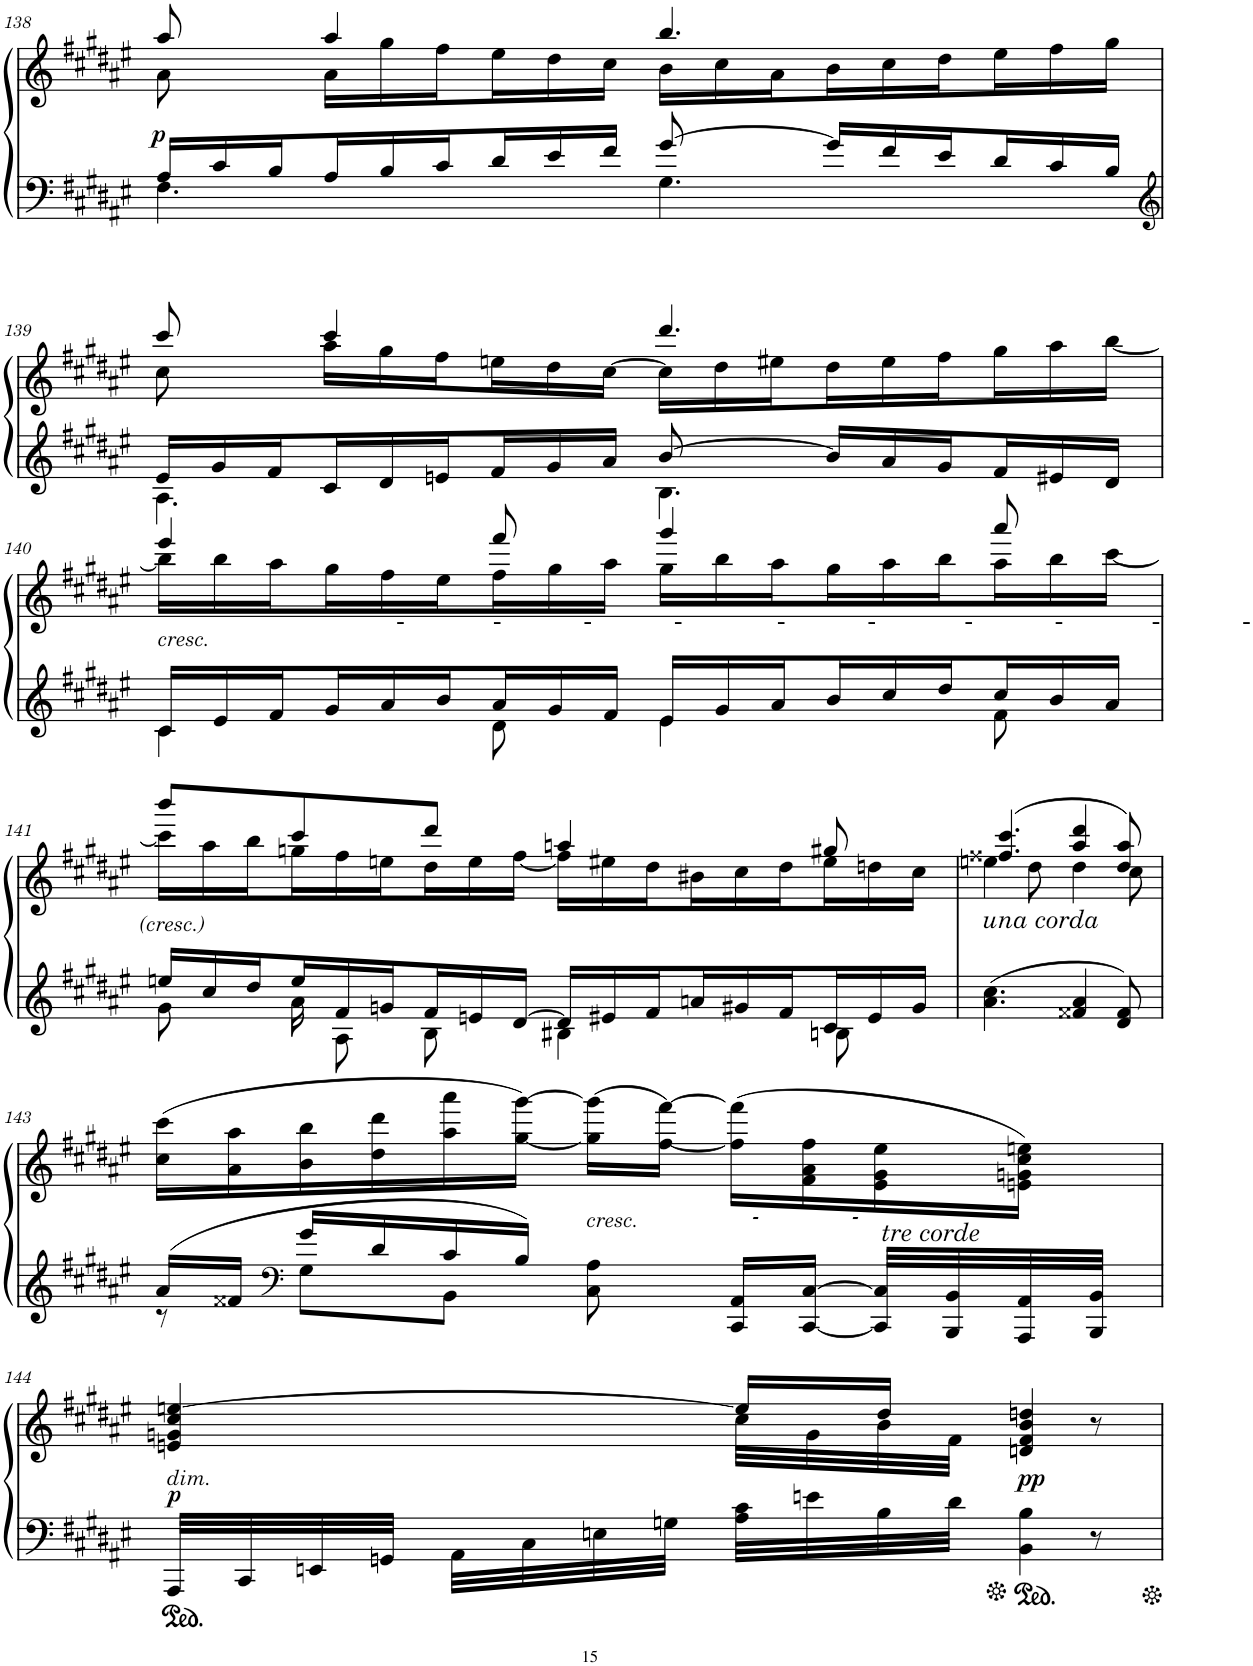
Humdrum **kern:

**kern	**kern	**dynam
*part1	*part1	*part1
*staff2	*staff1	*staff1/2
*I"Piano	*	*
*I'Pno.	*	*
!!LO:PB:g=z
*clefF4	*clefG2	*
*k[f#c#g#d#a#e#]	*k[f#c#g#d#a#e#]	*
*M6/8	*M6/8	*
*Xtuplet	*	*
=138	=138	=138
*^	*^	*
!	!	!	!	!LO:DY:b
24A#/LL	4.F#\	8aa#/	8a#\	p
24c#/	.	.	.	.
24B/	.	.	.	.
*	*	*	*Xtuplet	*
24A#/	.	4aa#/	24a#\LL	.
24B/	.	.	24gg#\	.
24c#/	.	.	24ff#\	.
24d#/	.	.	24ee#\	.
24e#/	.	.	24dd#\	.
24f#/JJ	.	.	24cc#\JJ	.
[8g#/	4.G#\	4.bb/	24b\LL	.
.	.	.	24cc#\	.
.	.	.	24a#\	.
24g#/LL]	.	.	24b\	.
24f#/	.	.	24cc#\	.
24e#/	.	.	24dd#\	.
24d#/	.	.	24ee#\	.
24c#/	.	.	24ff#\	.
24B/JJ	.	.	24gg#\JJ	.
!!LO:LB:g=z	!!
=139	=139	=139	=139	=139
*clefG2	*	*	*	*
*tuplet	*	*	*	*
*Xbrackettup	*	*	*	*
24e#/LL	4.A#\	8ccc#/	8cc#\	.
24g#/	.	.	.	.
24f#/	.	.	.	.
*Xtuplet	*	*	*	*
24c#/	.	4ccc#/	24aa#\LL	.
24d#/	.	.	24gg#\	.
24en/	.	.	24ff#\	.
24f#/	.	.	24een\	.
24g#/	.	.	24dd#\	.
24a#/JJ	.	.	[>24cc#\JJ	.
[8b/	4.B\	4.ddd#/	24cc#\LL]	.
.	.	.	24dd#\	.
.	.	.	24ee#X\	.
24b/LL]	.	.	24dd#\	.
24a#/	.	.	24ee#\	.
24g#/	.	.	24ff#\	.
24f#/	.	.	24gg#\	.
24e#X/	.	.	24aa#\	.
24d#/JJ	.	.	[24bb\JJ	.
!!LO:LB:g=z	!!
=140	=140	=140	=140	=140
!	!	!LO:TX:b:i:t=cresc.	!	!
24c#/LL	4c#\	4eee#/	24bb\LL]	.
24e#/	.	.	24bb\	.
24f#/	.	.	24aa#\	.
!	!	!	!LO:TX:b:i:t=-              -             -             -               -             -              -             -              -             -	!
24g#/	.	.	24gg#\	.
24a#/	.	.	24ff#\	.
24b/	.	.	24ee#\	.
24a#/	8d#\	8fff#/	24ff#\	.
24g#/	.	.	24gg#\	.
24f#/JJ	.	.	24aa#\JJ	.
24e#/LL	4e#\	4ggg#/	24gg#\LL	.
24g#/	.	.	24bb\	.
24a#/	.	.	24aa#\	.
24b/	.	.	24gg#\	.
24cc#/	.	.	24aa#\	.
24dd#/	.	.	24bb\	.
24cc#/	8f#\	8aaa#/	24aa#\	.
24b/	.	.	24bb\	.
24a#/JJ	.	.	[24ccc#\JJ	.
!!LO:LB:g=z	!!
=141	=141	=141	=141	=141
24een/LL	8g#\	8bbb/L	24ccc#\LL]	.
24cc#/	.	.	24aa#\	.
24dd#/	.	.	24bb\	.
*	*tuplet	*	*	*
*	*brackettup	*	*	*
24ee/	24a#\	8ccc#/	24ggn\	.
24f#/	12A#\	.	24ff#\	.
24gn/	.	.	24een\	.
*Xtuplet	*	*	*	*
24f#/	8B\	8ddd#/J	24dd#\	.
24en/	.	.	24ee\	.
[24d#/JJ	.	.	[24ff#\JJ	.
24d#/LL]	4B#X\	4aan/	24ff#\LL]	.
24e#X/	.	.	24ee#X\	.
24f#/	.	.	24dd#\	.
24an/	.	.	24b#X\	.
24g#X/	.	.	24cc#\	.
24f#/	.	.	24dd#\	.
24c#/	8Bn\	8gg#X/	24ee#\	.
24e#/	.	.	24ddn\	.
24g#/JJ	.	.	24cc#\JJ	.
*v	*v	*	*	*
=142	=142	=142	=142
!	!LO:TX:b:i:t=una corda	!	!
4.a#\ 4.cc#\	(4.ff##X/ 4.ccc#/	4een\	.
.	.	8dd#\	.
4f##X/ 4a#/	4aa#/ 4ddd#/	4dd#\	.
8d#/ 8f##/	8dd#/ 8aa#/)	8cc#\	.
*	*v	*v	*
!!LO:LB:g=z
=143	=143	=143
*^	*	*
16a#/LL	8r	(>16cc#\ 16ccc#\LL	.
16f##X/JJ	.	16a#\ 16aa#\	.
*clefF4	*	*	*
16g#/LL	8G#\L	16b\ 16bb\	.
16d#/	.	16dd#\ 16ddd#\	.
16c#/	8BB\J	16aa#\ 16aaa#\	.
16B/JJ	.	[16gg#\ [16ggg#\JJ)	.
!	!	!LO:TX:b:i:t=cresc.	!
8C#\ 8A#\	4.ryy	(16gg#\] 16ggg#\]LL	.
.	.	[16ff#\ [16fff#\JJ)	.
!	!	!LO:TX:b:i:t=-             -	!
16CC#/ 16AA#/LL	.	(16ff#\] 16fff#\]LL	.
[<16CC#/ [16C#/JJ	.	16f#\ 16a#\ 16ff#\	.
!	!	!LO:TX:b:i:t=tre corde	!
32CC#/] 32C#/]LLL	.	16e#\ 16g#\ 16ee#\	.
32BBB/ 32BB/	.	.	.
32AAA#/ 32AA#/	.	16en\ 16gn\ 16cc#\ 16een\JJ)	.
32BBB/ 32BB/JJJ	.	.	.
*v	*v	*	*
!!LO:LB:g=z
=144	=144	=144
*	*^	*
!	!LO:TX:b:i:t=dim.	!	!
32AAA#/LLL	4en/ 4gn/ 4cc#/ [4een/	4ryy	.
32CC#/	.	.	.
32EEn/	.	.	.
32GGn/JJJ	.	.	.
32AA#\LLL	.	.	.
32C#\	.	.	.
32En\	.	.	.
32Gn\JJJ	.	.	.
32A#\ 32c#\LLL	16ee/LL]	32cc#\LLL	.
32en\	.	32g\	.
32B\	16dd#/JJ	32b\	.
32d#\JJJ	.	32f#\JJJ	.
!	!	!	!LO:DY:b
4BB\ 4B\	4dn/ 4f#/ 4b/ 4ddn/	4.ryy	pp
8r	8r	.	.
*	*v	*v	*
=	=	=
*-	*-	*-
